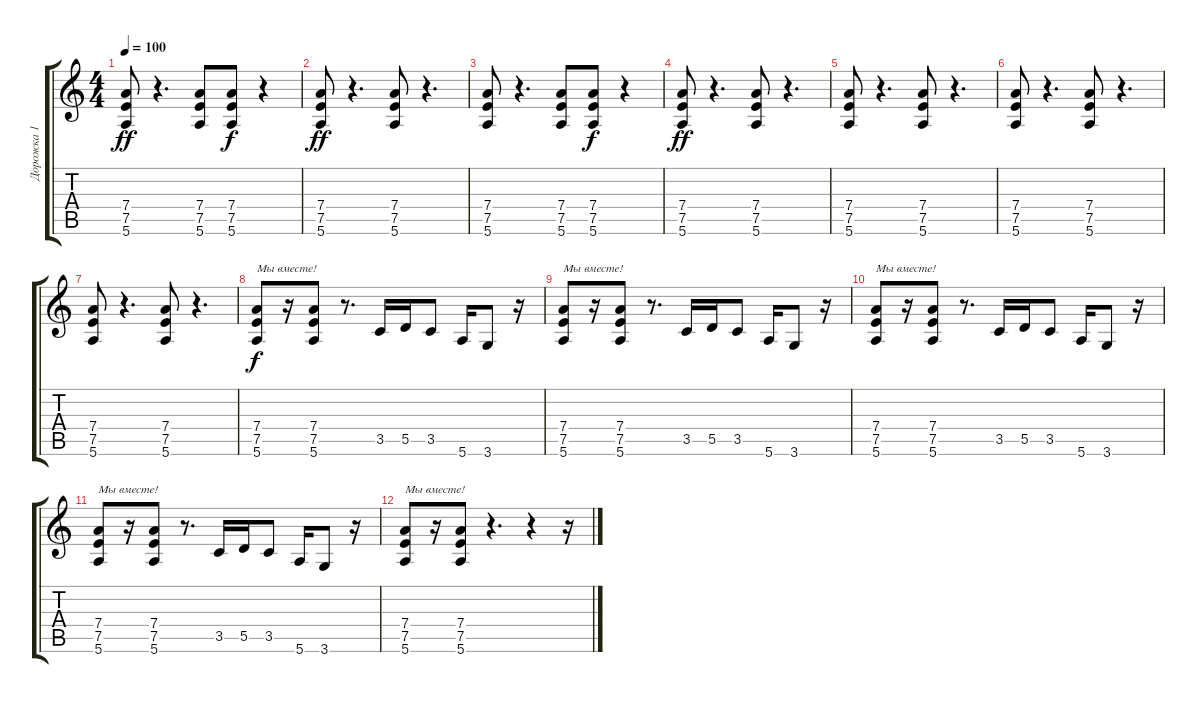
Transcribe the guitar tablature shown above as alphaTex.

\track ("Дорожка 1" "Дорожка 1") {instrument distortionguitar}
\staff {score tabs}
\tuning (E4 B3 G3 D3 A2 E2) {hide}
\ts (4 4)
\tempo 100
\clef g2
\ks c
(7.4 7.5 5.6).8{dy ff} r.4{d} (7.4 7.5 5.6).8 (7.4 7.5 5.6).8{dy f} r.4 |
(7.4 7.5 5.6).8{dy ff} r.4{d} (7.4 7.5 5.6).8 r.4{d} |
(7.4 7.5 5.6).8 r.4{d} (7.4 7.5 5.6).8 (7.4 7.5 5.6).8{dy f} r.4 |
(7.4 7.5 5.6).8{dy ff} r.4{d} (7.4 7.5 5.6).8 r.4{d} |
(7.4 7.5 5.6).8 r.4{d} (7.4 7.5 5.6).8 r.4{d} |
(7.4 7.5 5.6).8 r.4{d} (7.4 7.5 5.6).8 r.4{d} |
(7.4 7.5 5.6).8 r.4{d} (7.4 7.5 5.6).8 r.4{d} |
(7.4 7.5 5.6).8{txt "Мы вместе!" dy f} r.16 (7.4 7.5 5.6).8 r.8{d} 3.5.16 5.5.16 3.5.8 5.6.16 3.6.8 r.16 |
(7.4 7.5 5.6).8{txt "Мы вместе!"} r.16 (7.4 7.5 5.6).8 r.8{d} 3.5.16 5.5.16 3.5.8 5.6.16 3.6.8 r.16 |
(7.4 7.5 5.6).8{txt "Мы вместе!"} r.16 (7.4 7.5 5.6).8 r.8{d} 3.5.16 5.5.16 3.5.8 5.6.16 3.6.8 r.16 |
(7.4 7.5 5.6).8{txt "Мы вместе!"} r.16 (7.4 7.5 5.6).8 r.8{d} 3.5.16 5.5.16 3.5.8 5.6.16 3.6.8 r.16 |
(7.4 7.5 5.6).8{txt "Мы вместе!"} r.16 (7.4 7.5 5.6).8 r.4{d} r.4 r.16
